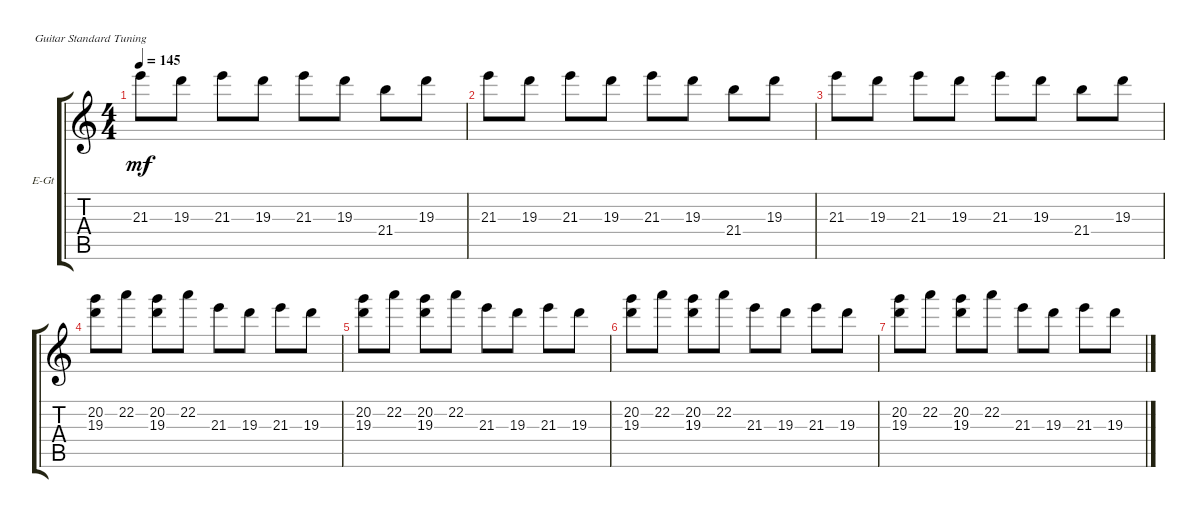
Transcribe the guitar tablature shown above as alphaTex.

\defaultSystemsLayout 4
\bracketExtendMode groupsimilarinstruments
\firstSystemTrackNameOrientation horizontal
\otherSystemsTrackNameOrientation horizontal
\track ("Electric Guitar" "E-Gt") {instrument electricguitarclean}
\staff {score tabs}
\tuning (E4 B3 G3 D3 A2 E2)
\ts (4 4)
\tempo 145
\clef g2
\ks c
21.3.8{dy mf} 19.3.8 21.3.8 19.3.8 21.3.8 19.3.8 21.4.8 19.3.8 |
21.3.8 19.3.8 21.3.8 19.3.8 21.3.8 19.3.8 21.4.8 19.3.8 |
21.3.8 19.3.8 21.3.8 19.3.8 21.3.8 19.3.8 21.4.8 19.3.8 |
(19.3 20.2).8 22.2.8 (19.3 20.2).8 22.2.8 21.3.8 19.3.8 21.3.8 19.3.8 |
(19.3 20.2).8 22.2.8 (19.3 20.2).8 22.2.8 21.3.8 19.3.8 21.3.8 19.3.8 |
(19.3 20.2).8 22.2.8 (19.3 20.2).8 22.2.8 21.3.8 19.3.8 21.3.8 19.3.8 |
(19.3 20.2).8 22.2.8 (19.3 20.2).8 22.2.8 21.3.8 19.3.8 21.3.8 19.3.8
